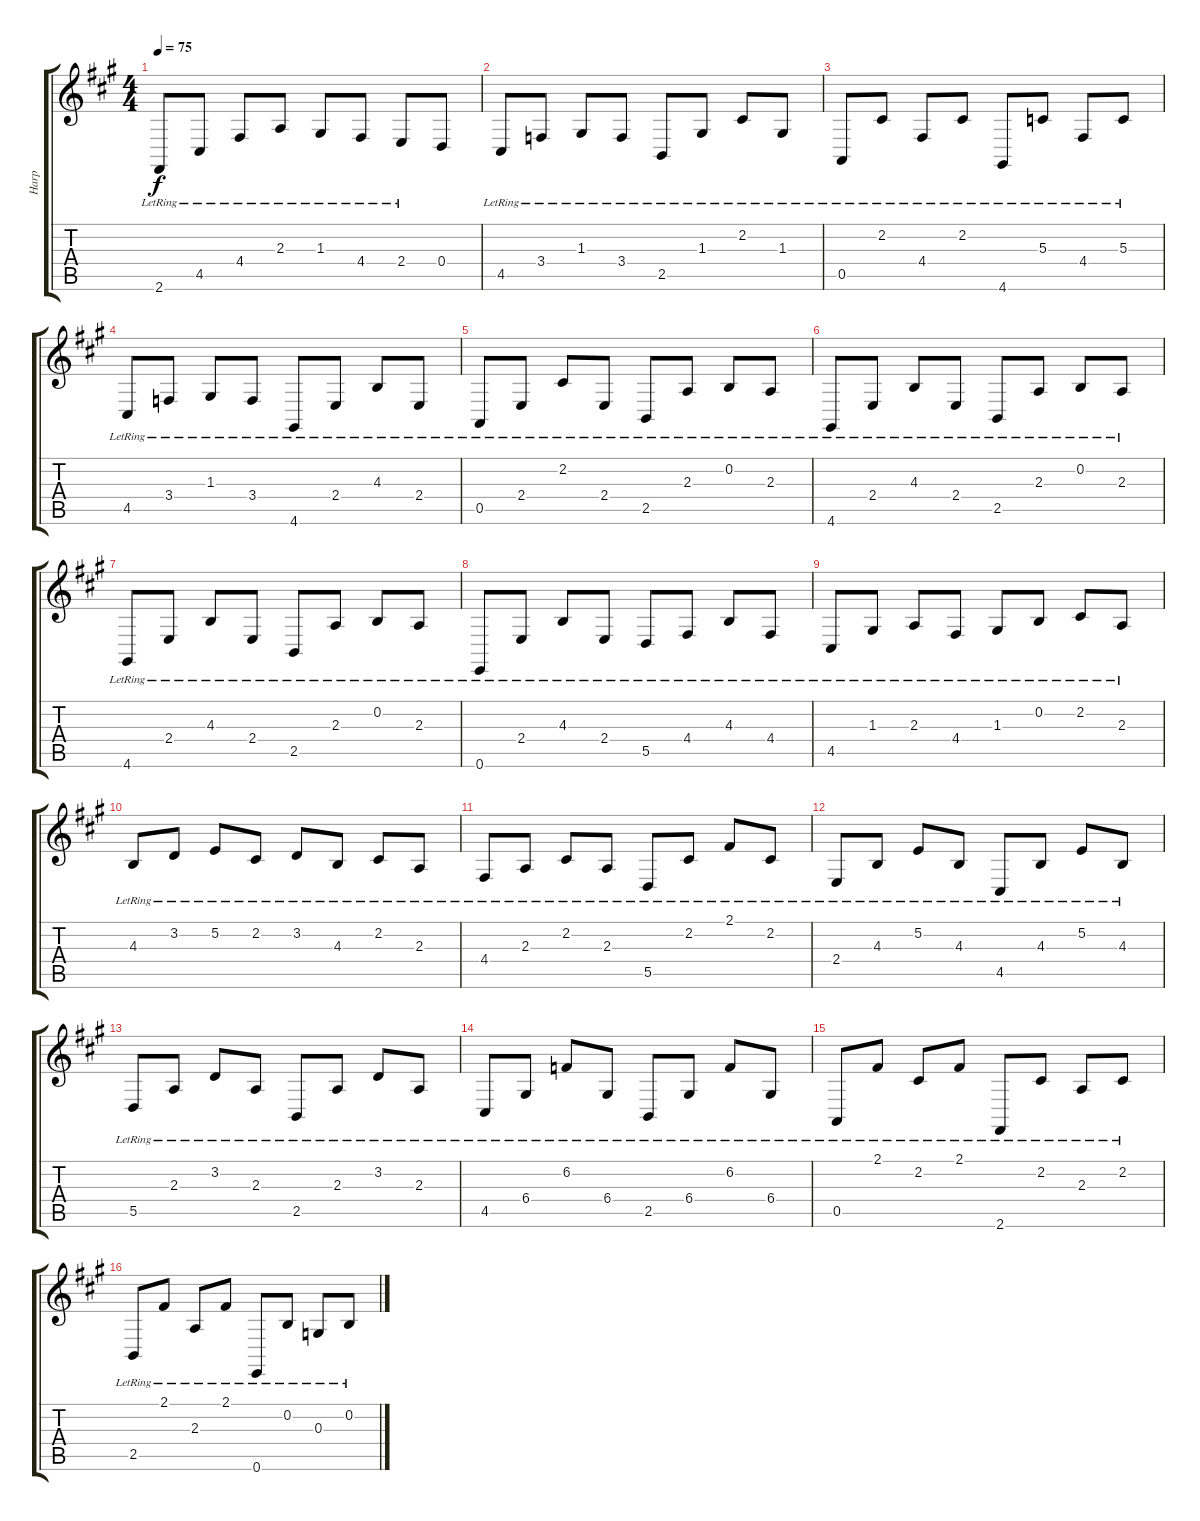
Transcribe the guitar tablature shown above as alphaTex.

\track ("Harp" "Harp") {instrument orchestralharp}
\staff {score tabs}
\tuning (E4 B3 G3 D3 A2 E2) {hide}
\ts (4 4)
\tempo 75
\clef g2
\ks f#minor
2.6{lr}.8{dy f} 4.5{lr}.8 4.4{lr}.8 2.3{lr}.8 1.3{lr}.8 4.4{lr}.8 2.4{lr}.8 0.4.8 |
4.5{lr}.8 3.4{lr}.8 1.3{lr}.8 3.4{lr}.8 2.5{lr}.8 1.3{lr}.8 2.2{lr}.8 1.3{lr}.8 |
0.5{lr}.8 2.2{lr}.8 4.4{lr}.8 2.2{lr}.8 4.6{lr}.8 5.3{lr}.8 4.4{lr}.8 5.3{lr}.8 |
4.5{lr}.8 3.4{lr}.8 1.3{lr}.8 3.4{lr}.8 4.6{lr}.8 2.4{lr}.8 4.3{lr}.8 2.4{lr}.8 |
0.5{lr}.8 2.4{lr}.8 2.2{lr}.8 2.4{lr}.8 2.5{lr}.8 2.3{lr}.8 0.2{lr}.8 2.3{lr}.8 |
4.6{lr}.8 2.4{lr}.8 4.3{lr}.8 2.4{lr}.8 2.5{lr}.8 2.3{lr}.8 0.2{lr}.8 2.3{lr}.8 |
4.6{lr}.8 2.4{lr}.8 4.3{lr}.8 2.4{lr}.8 2.5{lr}.8 2.3{lr}.8 0.2{lr}.8 2.3{lr}.8 |
0.6{lr}.8 2.4{lr}.8 4.3{lr}.8 2.4{lr}.8 5.5{lr}.8 4.4{lr}.8 4.3{lr}.8 4.4{lr}.8 |
4.5{lr}.8 1.3{lr}.8 2.3{lr}.8 4.4{lr}.8 1.3{lr}.8 0.2{lr}.8 2.2{lr}.8 2.3{lr}.8 |
4.3{lr}.8 3.2{lr}.8 5.2{lr}.8 2.2{lr}.8 3.2{lr}.8 4.3{lr}.8 2.2{lr}.8 2.3{lr}.8 |
4.4{lr}.8 2.3{lr}.8 2.2{lr}.8 2.3{lr}.8 5.5{lr}.8 2.2{lr}.8 2.1{lr}.8 2.2{lr}.8 |
2.4{lr}.8 4.3{lr}.8 5.2{lr}.8 4.3{lr}.8 4.5{lr}.8 4.3{lr}.8 5.2{lr}.8 4.3{lr}.8 |
5.5{lr}.8 2.3{lr}.8 3.2{lr}.8 2.3{lr}.8 2.5{lr}.8 2.3{lr}.8 3.2{lr}.8 2.3{lr}.8 |
4.5{lr}.8 6.4{lr}.8 6.2{lr}.8 6.4{lr}.8 2.5{lr}.8 6.4{lr}.8 6.2{lr}.8 6.4{lr}.8 |
0.5{lr}.8 2.1{lr}.8 2.2{lr}.8 2.1{lr}.8 2.6{lr}.8 2.2{lr}.8 2.3{lr}.8 2.2{lr}.8 |
2.5{lr}.8 2.1{lr}.8 2.3{lr}.8 2.1{lr}.8 0.6{lr}.8 0.2{lr}.8 0.3{lr}.8 0.2{lr}.8
